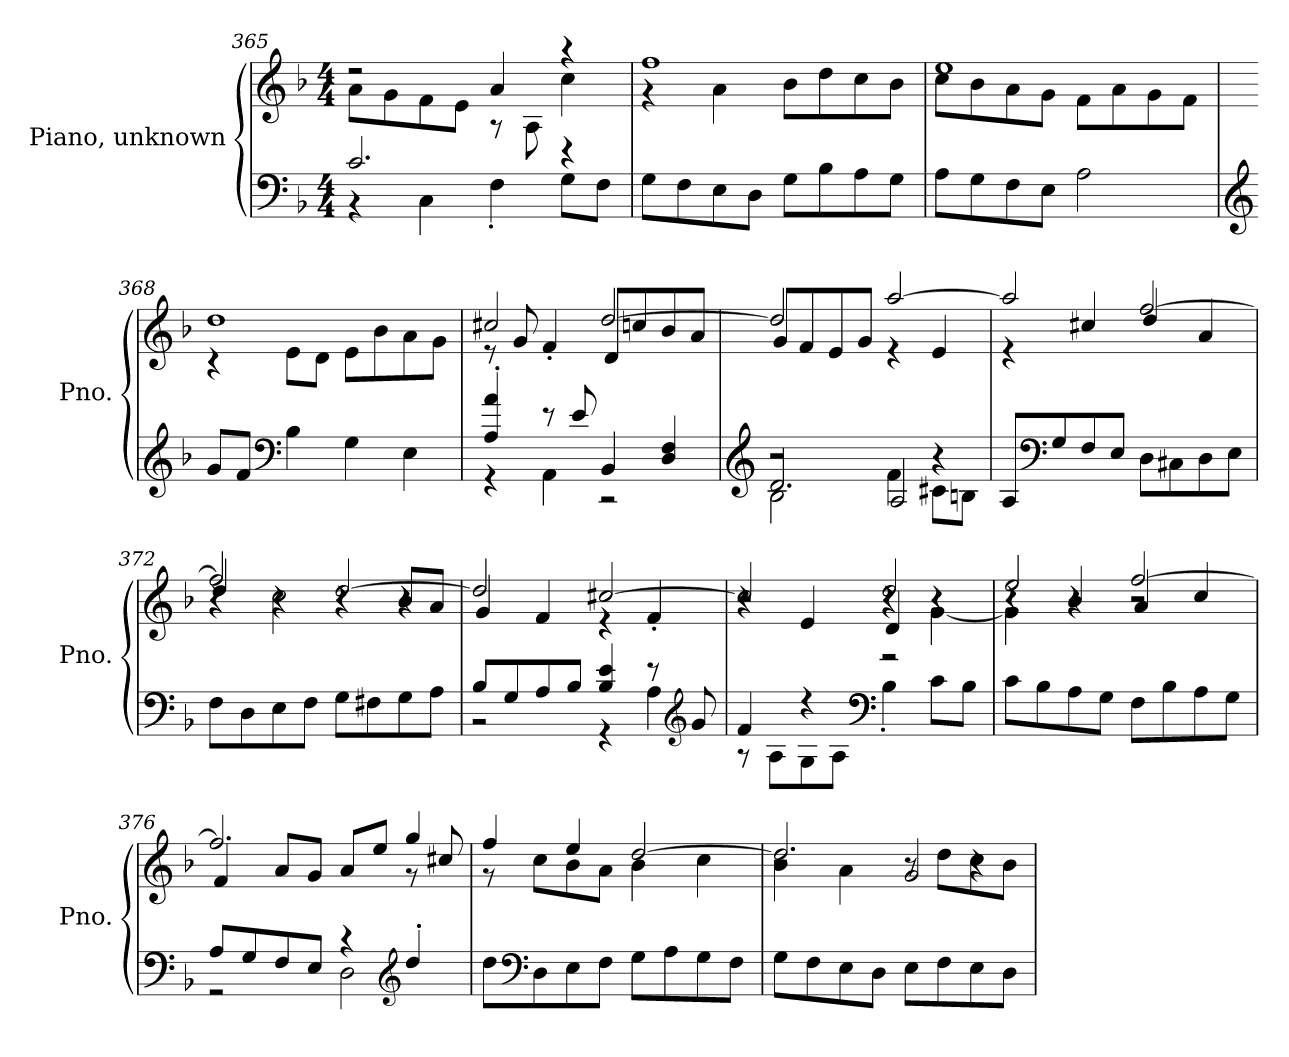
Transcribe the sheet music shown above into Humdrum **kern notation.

**kern	**kern
*part1	*part1
*staff2	*staff1
*I"Piano, unknown	*
*I'Pno.	*
*clefF4	*clefG2
*k[b-]	*k[b-]
*M4/4	*M4/4
=365	=365
*^	*^
2.c/	4r	2r	8a\L
.	.	.	8g\
.	4C\	.	8f\
.	.	.	8e\J
.	4F'\	4a/	8r
.	.	.	8A\
4r	8G\L	4r	4cc\
.	8F\J	.	.
*v	*v	*	*
!!LO:LB:g=z	!!
=366	=366	=366
8G\L	1ff	4r
8F\	.	.
8E\	.	4a\
8D\J	.	.
8G\L	.	8b-\L
8B-\	.	8dd\
8A\	.	8cc\
8G\J	.	8b-\J
=367	=367	=367
8A\L	1ee	8cc\L
8G\	.	8b-\
8F\	.	8a\
8E\J	.	8g\J
2A\	.	8f\L
.	.	8a\
.	.	8g\
.	.	8f\J
=368	=368	=368
*clefG2	*	*
8g/L	1dd	4r
8f/J	.	.
*clefF4	*	*
4B-\	.	8e\L
.	.	8d\J
4G\	.	8e\L
.	.	8b-\
4E\	.	8a\
.	.	8g\J
=369	=369	=369
*^	*	*
4A/' 4a/'	4r	2cc#X/	8r
.	.	.	8g/
8r	4AA\	.	4f'/
8e/	.	.	.
4BB-/	2r	[2dd/	8d/L
.	.	.	8ccn/
4D/ 4F/	.	.	8b-/
.	.	.	8a/J
*v	*v	*	*
!!LO:LB:g=z	!!
=370	=370	=370
*clefG2	*	*
*^	*	*
*	*^	*	*
2.d/	2B-\	2r	2dd/]	8g/L
.	.	.	.	8f/
.	.	.	.	8e/
.	.	.	.	8g/J
.	4f\	2A/	[2aa/	4r
4r	8c#X\L	.	.	4e/
.	8Bn\J	.	.	.
*v	*v	*v	*	*
=371	=371	=371
8A/L	2aa/]	4r
*clefF4	*	*
8G/	.	.
8F/	.	4cc#X/
8E/J	.	.
8D\L	[2ff/	4dd/
8C#X\	.	.
8D\	.	4a/
8E\J	.	.
=372	=372	=372
*	*	*^
8F\L	2ff/]	4r	4dd/
8D\	.	.	.
8E\	.	2cc\	4r
8F\J	.	.	.
8G\L	[2dd/	.	4r
8F#X\	.	.	.
8G\	.	4r	8b-/L
8A\J	.	.	8a/J
*	*	*v	*v
=373	=373	=373
*^	*	*
8B-/L	2r	2dd/]	4g/
8G/	.	.	.
8A/	.	.	4f/
8B-/J	.	.	.
4B-/ 4e/	4r	[2cc#X/	4r
8r	4A\	.	4f'/
*clefG2	*	*	*
8g/	.	.	.
!!LO:LB:g=z
=374	=374	=374	=374
*	*	*	*^
4f/	8r	2cc#/]	2r	4r
.	8A\L	.	.	.
4r	8G\	.	.	4e/
.	8A\J	.	.	.
*clefF4	*	*	*	*
2r	4B-'\	2dd/	4r	4d/
.	8c\L	.	[4g\	4r
.	8B-\J	.	.	.
*v	*v	*	*	*
=375	=375	=375	=375
8c\L	2ee/	4g\]	4r
8B-\	.	.	.
8A\	.	4r	4b-/
8G\J	.	.	.
8F\L	[2ff/	2r	4a/
8B-\	.	.	.
8A\	.	.	4cc/
8G\J	.	.	.
*	*	*v	*v
=376	=376	=376
*^	*	*
8A/L	2r	2.ff/]	4f/
8G/	.	.	.
8F/	.	.	8a/L
8E/J	.	.	8g/J
4r	2D\	.	8a/L
.	.	.	8ee/J
*clefG2	*	*	*
4dd'/	.	4gg/	8r
.	.	.	8cc#X/
*v	*v	*	*
=377	=377	=377
8dd\L	4ff/	8r
*clefF4	*	*
8D\	.	8cc\L
8E\	4ee/	8b-\
8F\J	.	8a\J
8G\L	[2dd/	4b-\
8A\	.	.
8G\	.	4cc\
8F\J	.	.
!!LO:PB:g=z
=378	=378	=378
*	*	*^
8G\L	2.dd/]	4b-\	2r
8F\	.	.	.
8E\	.	4a\	.
8D\J	.	.	.
8E\L	.	8r	2g/
8F\	.	8dd\L	.
8E\	4r	8cc\	.
8D\J	.	8b-\J	.
*	*v	*v	*v
=	=
*-	*-
